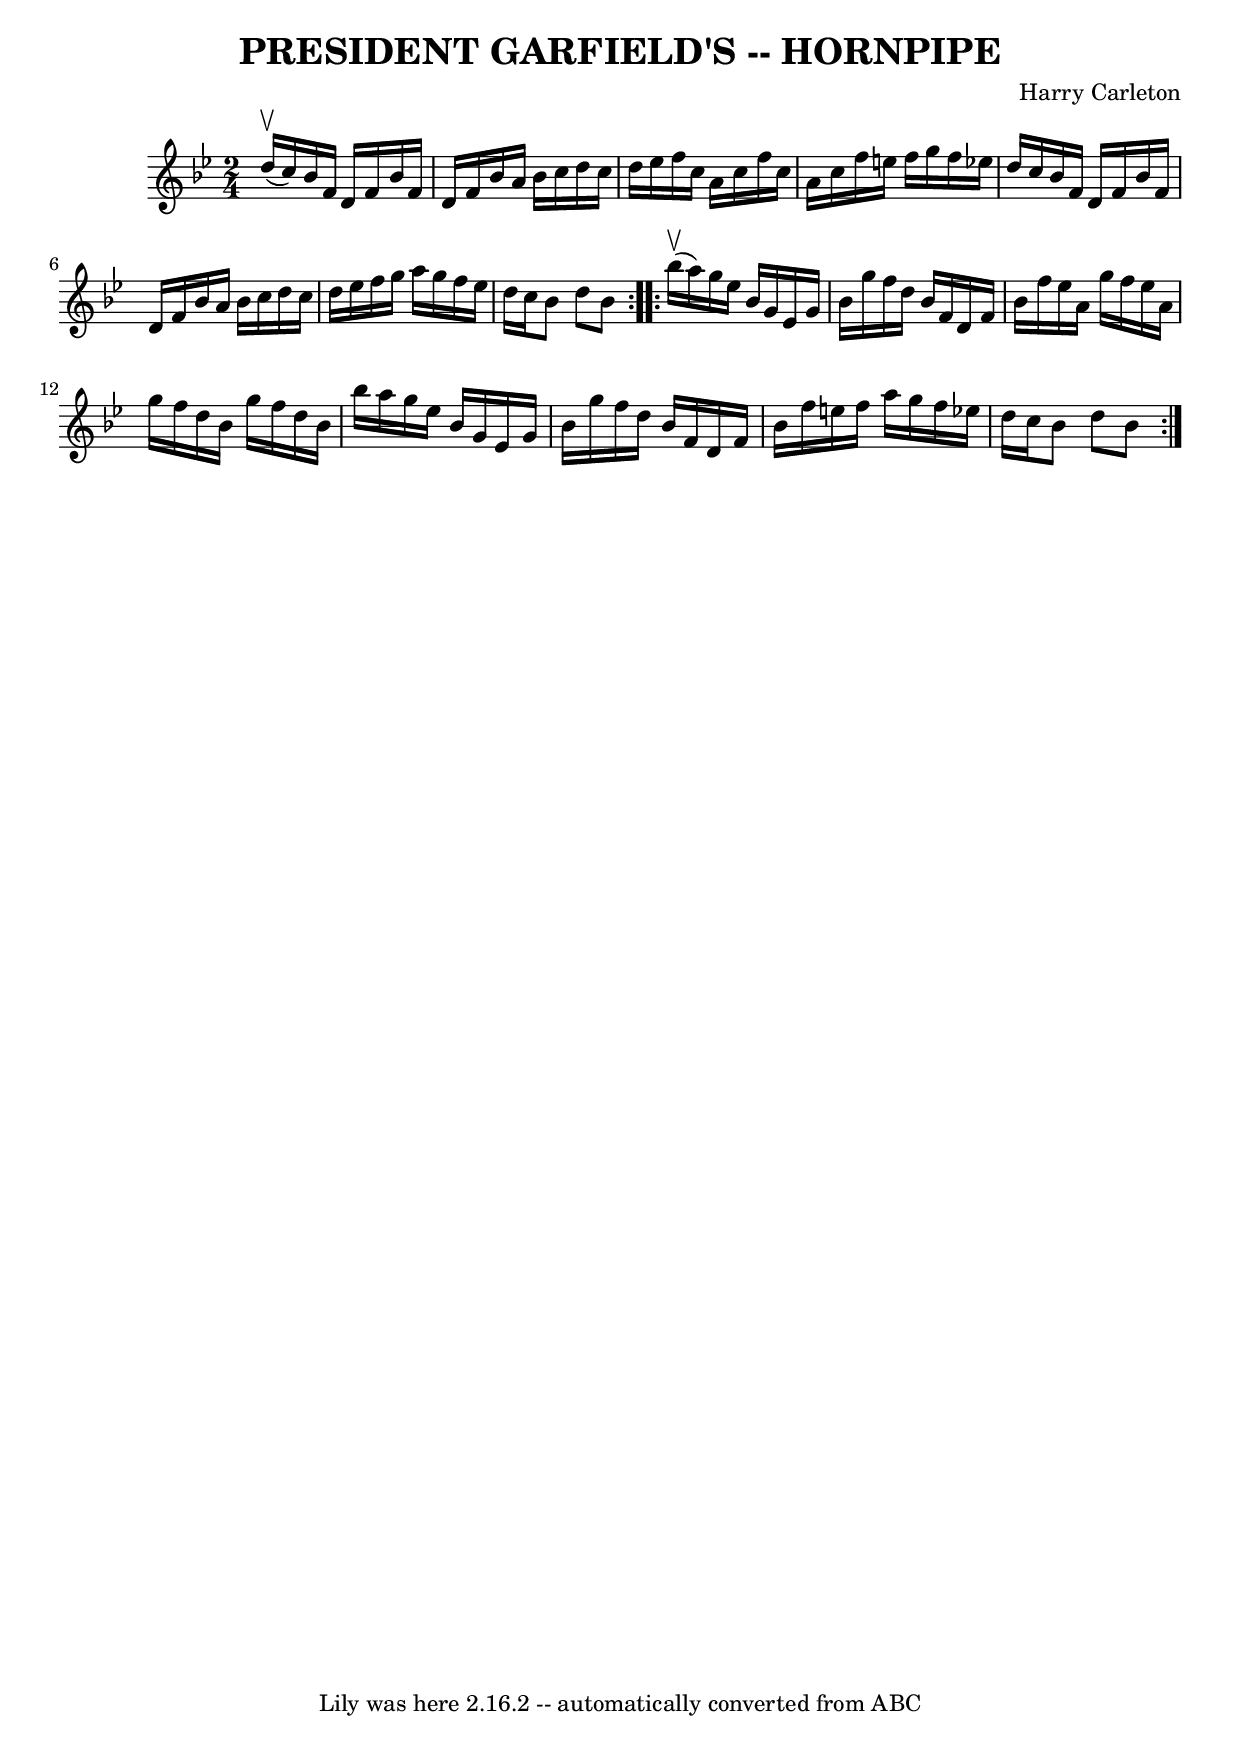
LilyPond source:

\version "2.7.40"
\include "Mammoth.ily"
\header {
	book = "Ryan's Mammoth Collection of Fiddle Tunes"
	composer = "Harry Carleton"
	crossRefNumber = "1"
	footnotes = ""
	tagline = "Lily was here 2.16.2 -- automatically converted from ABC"
	title = "PRESIDENT GARFIELD'S -- HORNPIPE"
}
voicedefault =  {
\set Score.defaultBarType = "empty"

\repeat volta 2 {
\time 2/4 \key bes \major d''16 (^\upbow c''16)       |
   
bes'16 f'16 d'16 f'16 bes'16 f'16 d'16 f'16    |
   
bes'16 a'16 bes'16 c''16 d''16 c''16 d''16 ees''16    
|
 f''16 c''16 a'16 c''16 f''16 c''16 a'16 c''16   
 |
 f''16 e''16 f''16 g''16 f''16 ees''!16 d''16    
c''16    |
     |
 bes'16 f'16 d'16 f'16 bes'16    
f'16 d'16 f'16    |
 bes'16 a'16 bes'16 c''16 d''16   
 c''16 d''16 ees''16    |
 f''16 g''16 a''16 g''16    
f''16 ees''16 d''16 c''16    |
 bes'8 d''8 bes'8    }    
 \repeat volta 2 { bes''16 (^\upbow a''16)       |
 g''16    
ees''16 bes'16 g'16 ees'16 g'16 bes'16 g''16    |
   
f''16 d''16 bes'16 f'16 d'16 f'16 bes'16 f''16    |
 
 ees''16 a'16 g''16 f''16 ees''16 a'16 g''16 f''16    
|
 d''16 bes'16 g''16 f''16 d''16 bes'16 bes''16    
a''16    |
     |
 g''16 ees''16 bes'16 g'16 ees'16   
 g'16 bes'16 g''16    |
 f''16 d''16 bes'16 f'16 d'16 
 f'16 bes'16 f''16    |
 e''16 f''16 a''16 g''16    
f''16 ees''!16 d''16 c''16    |
 bes'8 d''8 bes'8    }   
}

\score{
    <<

	\context Staff="default"
	{
	    \voicedefault 
	}

    >>
	\layout {
	}
	\midi {}
}
